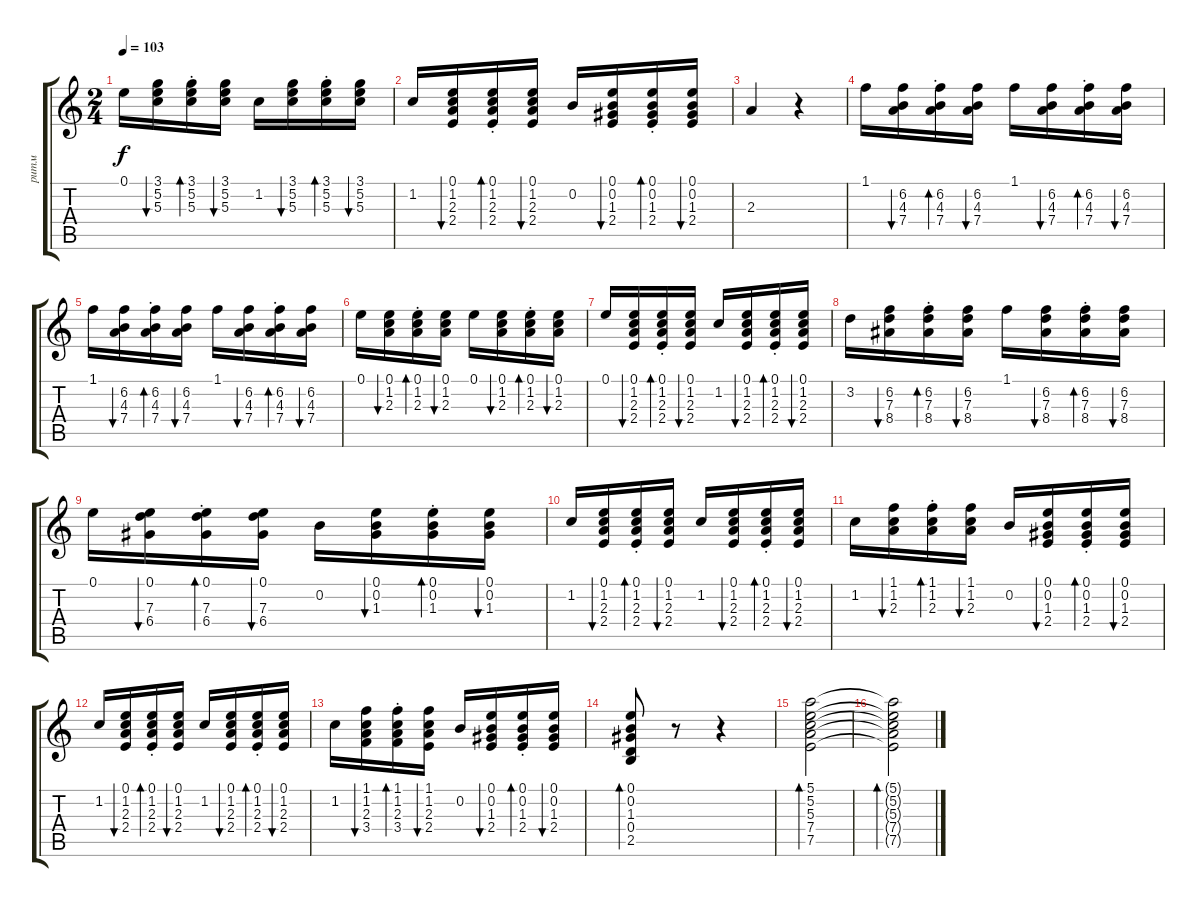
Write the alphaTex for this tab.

\track ("ритм" "ритм") {instrument acousticguitarsteel}
\staff {score tabs}
\tuning (E4 B3 G3 D3 A2 E2) {hide}
\ts (2 4)
\tempo 103
\clef g2
\ks aminor
0.1.16{dy f} (3.1 5.2 5.3).16{bu 60} (3.1{st} 5.2{st} 5.3{st}).16{bd 60} (3.1 5.2 5.3).16{bu 60} 1.2.16 (3.1 5.2 5.3).16{bu 60} (3.1{st} 5.2{st} 5.3{st}).16{bd 60} (3.1 5.2 5.3).16{bu 60} |
1.2.16 (0.1 1.2 2.3 2.4).16{bu 60} (0.1{st} 1.2{st} 2.3{st} 2.4{st}).16{bd 60} (0.1 1.2 2.3 2.4).16{bu 60} 0.2.16 (0.1 0.2 1.3 2.4).16{bu 60} (0.1{st} 0.2{st} 1.3{st} 2.4{st}).16{bd 60} (0.1 0.2 1.3 2.4).16{bu 60} |
2.3.4 r.4 |
1.1.16 (6.2 4.3 7.4).16{bu 60} (6.2{st} 4.3{st} 7.4{st}).16{bd 60} (6.2 4.3 7.4).16{bu 60} 1.1.16 (6.2 4.3 7.4).16{bu 60} (6.2{st} 4.3{st} 7.4{st}).16{bd 60} (6.2 4.3 7.4).16{bu 60} |
1.1.16 (6.2 4.3 7.4).16{bu 60} (6.2{st} 4.3{st} 7.4{st}).16{bd 60} (6.2 4.3 7.4).16{bu 60} 1.1.16 (6.2 4.3 7.4).16{bu 60} (6.2{st} 4.3{st} 7.4{st}).16{bd 60} (6.2 4.3 7.4).16{bu 60} |
0.1.16 (0.1 1.2 2.3).16{bu 60} (0.1{st} 1.2{st} 2.3{st}).16{bd 60} (0.1 1.2 2.3).16{bu 60} 0.1.16 (0.1 1.2 2.3).16{bu 60} (0.1{st} 1.2{st} 2.3{st}).16{bd 60} (0.1 1.2 2.3).16{bu 60} |
0.1.16 (0.1 1.2 2.3 2.4).16{bu 60} (0.1{st} 1.2{st} 2.3{st} 2.4{st}).16{bd 60} (0.1 1.2 2.3 2.4).16{bu 60} 1.2.16 (0.1 1.2 2.3 2.4).16{bu 60} (0.1{st} 1.2{st} 2.3{st} 2.4{st}).16{bd 60} (0.1 1.2 2.3 2.4).16{bu 60} |
3.2.16 (6.2 7.3 8.4).16{bu 60} (6.2{st} 7.3{st} 8.4{st}).16{bd 60} (6.2 7.3 8.4).16{bu 60} 1.1.16 (6.2 7.3 8.4).16{bu 60} (6.2{st} 7.3{st} 8.4{st}).16{bd 60} (6.2 7.3 8.4).16{bu 60} |
0.1.16 (0.1 7.3 6.4).16{bu 60} (0.1{st} 7.3{st} 6.4{st}).16{bd 60} (0.1 7.3 6.4).16{bu 60} 0.2.16 (0.1 0.2 1.3).16{bu 60} (0.1{st} 0.2{st} 1.3{st}).16{bd 60} (0.1 0.2 1.3).16{bu 60} |
1.2.16 (0.1 1.2 2.3 2.4).16{bu 60} (0.1{st} 1.2{st} 2.3{st} 2.4{st}).16{bd 60} (0.1 1.2 2.3 2.4).16{bu 60} 1.2.16 (0.1 1.2 2.3 2.4).16{bu 60} (0.1{st} 1.2{st} 2.3{st} 2.4{st}).16{bd 60} (0.1 1.2 2.3 2.4).16{bu 60} |
1.2.16 (1.1 1.2 2.3).16{bu 60} (1.1{st} 1.2{st} 2.3{st}).16{bd 60} (1.1 1.2 2.3).16{bu 60} 0.2.16 (0.1 0.2 1.3 2.4).16{bu 60} (0.1{st} 0.2{st} 1.3{st} 2.4{st}).16{bd 60} (0.1 0.2 1.3 2.4).16{bu 60} |
1.2.16 (0.1 1.2 2.3 2.4).16{bu 60} (0.1{st} 1.2{st} 2.3{st} 2.4{st}).16{bd 60} (0.1 1.2 2.3 2.4).16{bu 60} 1.2.16 (0.1 1.2 2.3 2.4).16{bu 60} (0.1{st} 1.2{st} 2.3{st} 2.4{st}).16{bd 60} (0.1 1.2 2.3 2.4).16{bu 60} |
1.2.16 (1.1 1.2 2.3 3.4).16{bu 60} (1.1{st} 1.2{st} 2.3{st} 3.4{st}).16{bd 60} (1.1 1.2 2.3 2.4).16{bu 60} 0.2.16 (0.1 0.2 1.3 2.4).16{bu 60} (0.1{st} 0.2{st} 1.3{st} 2.4{st}).16{bd 60} (0.1 0.2 1.3 2.4).16{bu 60} |
(0.1 0.2 1.3 0.4 2.5).8{bd 60} r.8 r.4 |
(5.1 5.2 5.3 7.4 7.5).2{bd 60} |
(5.1{t} 5.2{t} 5.3{t} 7.4{t} 7.5{t}).2{bd 60}
